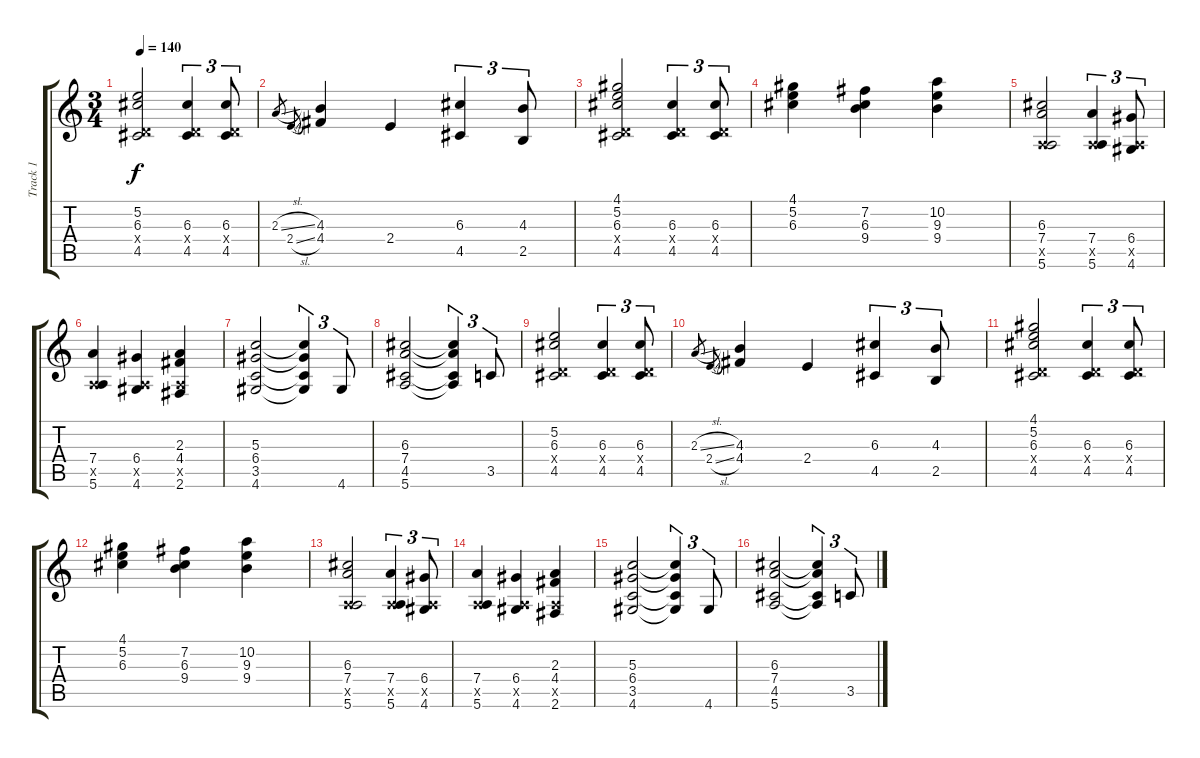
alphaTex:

\track ("Track 1" "Track 1") {instrument electricguitarjazz}
\staff {score tabs}
\tuning (E4 B3 G3 D3 A2 E2) {hide}
\ts (3 4)
\tempo 140
\clef g2
\ks c
(5.2 6.3 0.4{x} 4.5).2{dy f} (6.3 0.4{x} 4.5).4{tu (3 2)} (6.3 0.4{x} 4.5).8{tu (3 2)} |
2.3{sl}.16{gr} 2.4{sl}.16{gr onbeat} (4.3 4.4).4 2.4.4 (6.3 4.5).4{tu (3 2)} (4.3 2.5).8{tu (3 2)} |
(4.1 5.2 6.3 0.4{x} 4.5).2 (6.3 0.4{x} 4.5).4{tu (3 2)} (6.3 0.4{x} 4.5).8{tu (3 2)} |
(4.1 5.2 6.3).4 (7.2 6.3 9.4).4 (10.2 9.3 9.4).4 |
(6.3 7.4 0.5{x} 5.6).2 (7.4 0.5{x} 5.6).4{tu (3 2)} (6.4 0.5{x} 4.6).8{tu (3 2)} |
(7.4 0.5{x} 5.6).4 (6.4 0.5{x} 4.6).4 (2.3 4.4 0.5{x} 2.6).4 |
(5.3 6.4 3.5 4.6).2 (5.3{t} 6.4{t} 3.5{t} 4.6{t}).4{tu (3 2)} 4.6.8{tu (3 2)} |
(6.3 7.4 4.5 5.6).2 (6.3{t} 7.4{t} 4.5{t} 5.6{t}).4{tu (3 2)} 3.5.8{tu (3 2)} |
(5.2 6.3 0.4{x} 4.5).2 (6.3 0.4{x} 4.5).4{tu (3 2)} (6.3 0.4{x} 4.5).8{tu (3 2)} |
2.3{sl}.16{gr} 2.4{sl}.16{gr onbeat} (4.3 4.4).4 2.4.4 (6.3 4.5).4{tu (3 2)} (4.3 2.5).8{tu (3 2)} |
(4.1 5.2 6.3 0.4{x} 4.5).2 (6.3 0.4{x} 4.5).4{tu (3 2)} (6.3 0.4{x} 4.5).8{tu (3 2)} |
(4.1 5.2 6.3).4 (7.2 6.3 9.4).4 (10.2 9.3 9.4).4 |
(6.3 7.4 0.5{x} 5.6).2 (7.4 0.5{x} 5.6).4{tu (3 2)} (6.4 0.5{x} 4.6).8{tu (3 2)} |
(7.4 0.5{x} 5.6).4 (6.4 0.5{x} 4.6).4 (2.3 4.4 0.5{x} 2.6).4 |
(5.3 6.4 3.5 4.6).2 (5.3{t} 6.4{t} 3.5{t} 4.6{t}).4{tu (3 2)} 4.6.8{tu (3 2)} |
(6.3 7.4 4.5 5.6).2 (6.3{t} 7.4{t} 4.5{t} 5.6{t}).4{tu (3 2)} 3.5.8{tu (3 2)}
